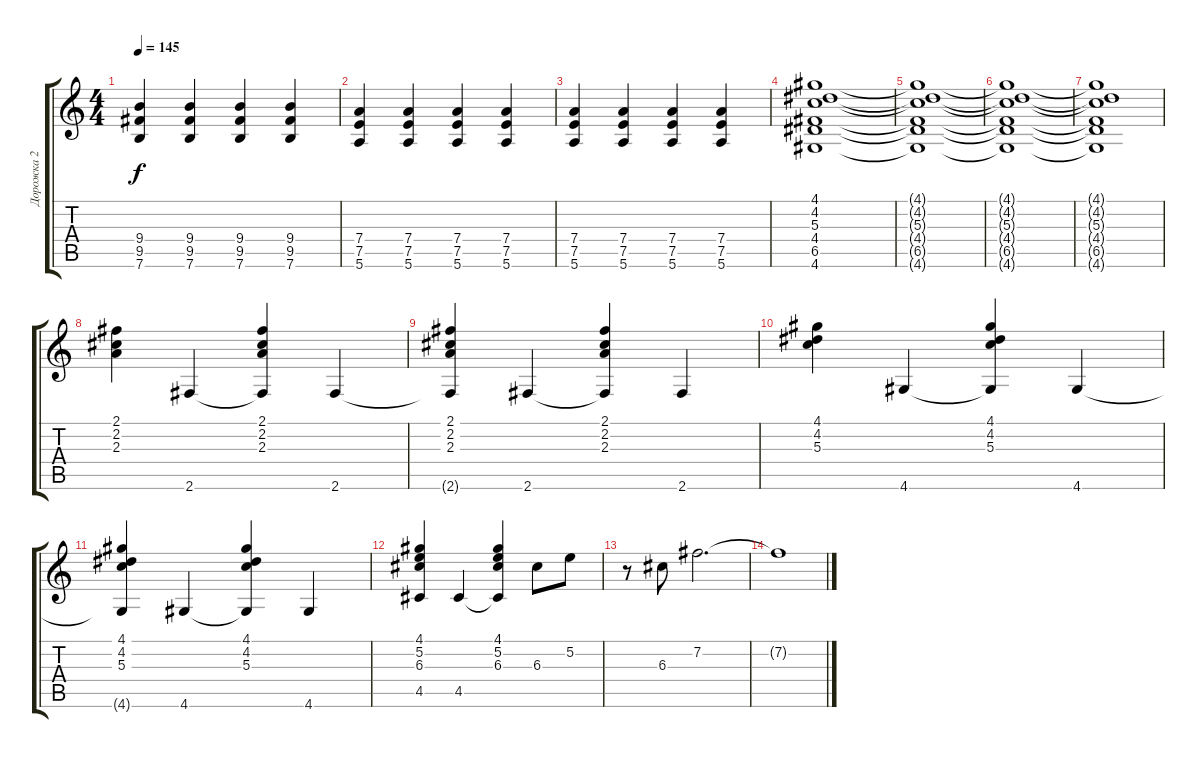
\track ("Дорожка 2" "Дорожка 2") {instrument acousticguitarsteel}
\staff {score tabs}
\tuning (E4 B3 G3 D3 A2 E2) {hide}
\ts (4 4)
\tempo 145
\clef g2
\ks c
(9.4 9.5 7.6).4{dy f} (9.4 9.5 7.6).4 (9.4 9.5 7.6).4 (9.4 9.5 7.6).4 |
(7.4 7.5 5.6).4 (7.4 7.5 5.6).4 (7.4 7.5 5.6).4 (7.4 7.5 5.6).4 |
(7.4 7.5 5.6).4 (7.4 7.5 5.6).4 (7.4 7.5 5.6).4 (7.4 7.5 5.6).4 |
(4.1 4.2 5.3 4.4 6.5 4.6).1 |
(4.1{t} 4.2{t} 5.3{t} 4.4{t} 6.5{t} 4.6{t}).1 |
(4.1{t} 4.2{t} 5.3{t} 4.4{t} 6.5{t} 4.6{t}).1 |
(4.1{t} 4.2{t} 5.3{t} 4.4{t} 6.5{t} 4.6{t}).1 |
(2.1 2.2 2.3).4 2.6.4 (2.1 2.2 2.3 2.6{t}).4 2.6.4 |
(2.1 2.2 2.3 2.6{t}).4 2.6.4 (2.1 2.2 2.3 2.6{t}).4 2.6.4 |
(4.1 4.2 5.3).4 4.6.4 (4.1 4.2 5.3 4.6{t}).4 4.6.4 |
(4.1 4.2 5.3 4.6{t}).4 4.6.4 (4.1 4.2 5.3 4.6{t}).4 4.6.4 |
(4.1 5.2 6.3 4.5).4 4.5.4 (4.1 5.2 6.3 4.5{t}).4 6.3.8 5.2.8 |
r.8 6.3.8 7.2.2{d} |
7.2{t}.1
